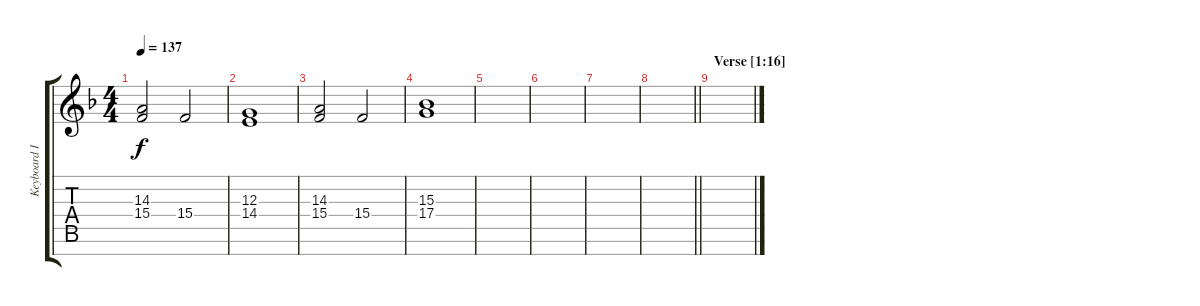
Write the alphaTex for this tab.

\track ("Keyboard II" "Keyboard I") {instrument choiraahs}
\staff {score tabs}
\tuning (E4 B3 G3 D3 A2 E2 B1) {hide}
\ts (4 4)
\tempo 137
\clef g2
\ks dminor
(14.3 15.4).2{dy f} 15.4.2 |
(12.3 14.4).1 |
(14.3 15.4).2 15.4.2 |
(15.3 17.4).1 |
|
|
|
\barLineRight lightlight
|
\section ("" "Verse [1:16]")
